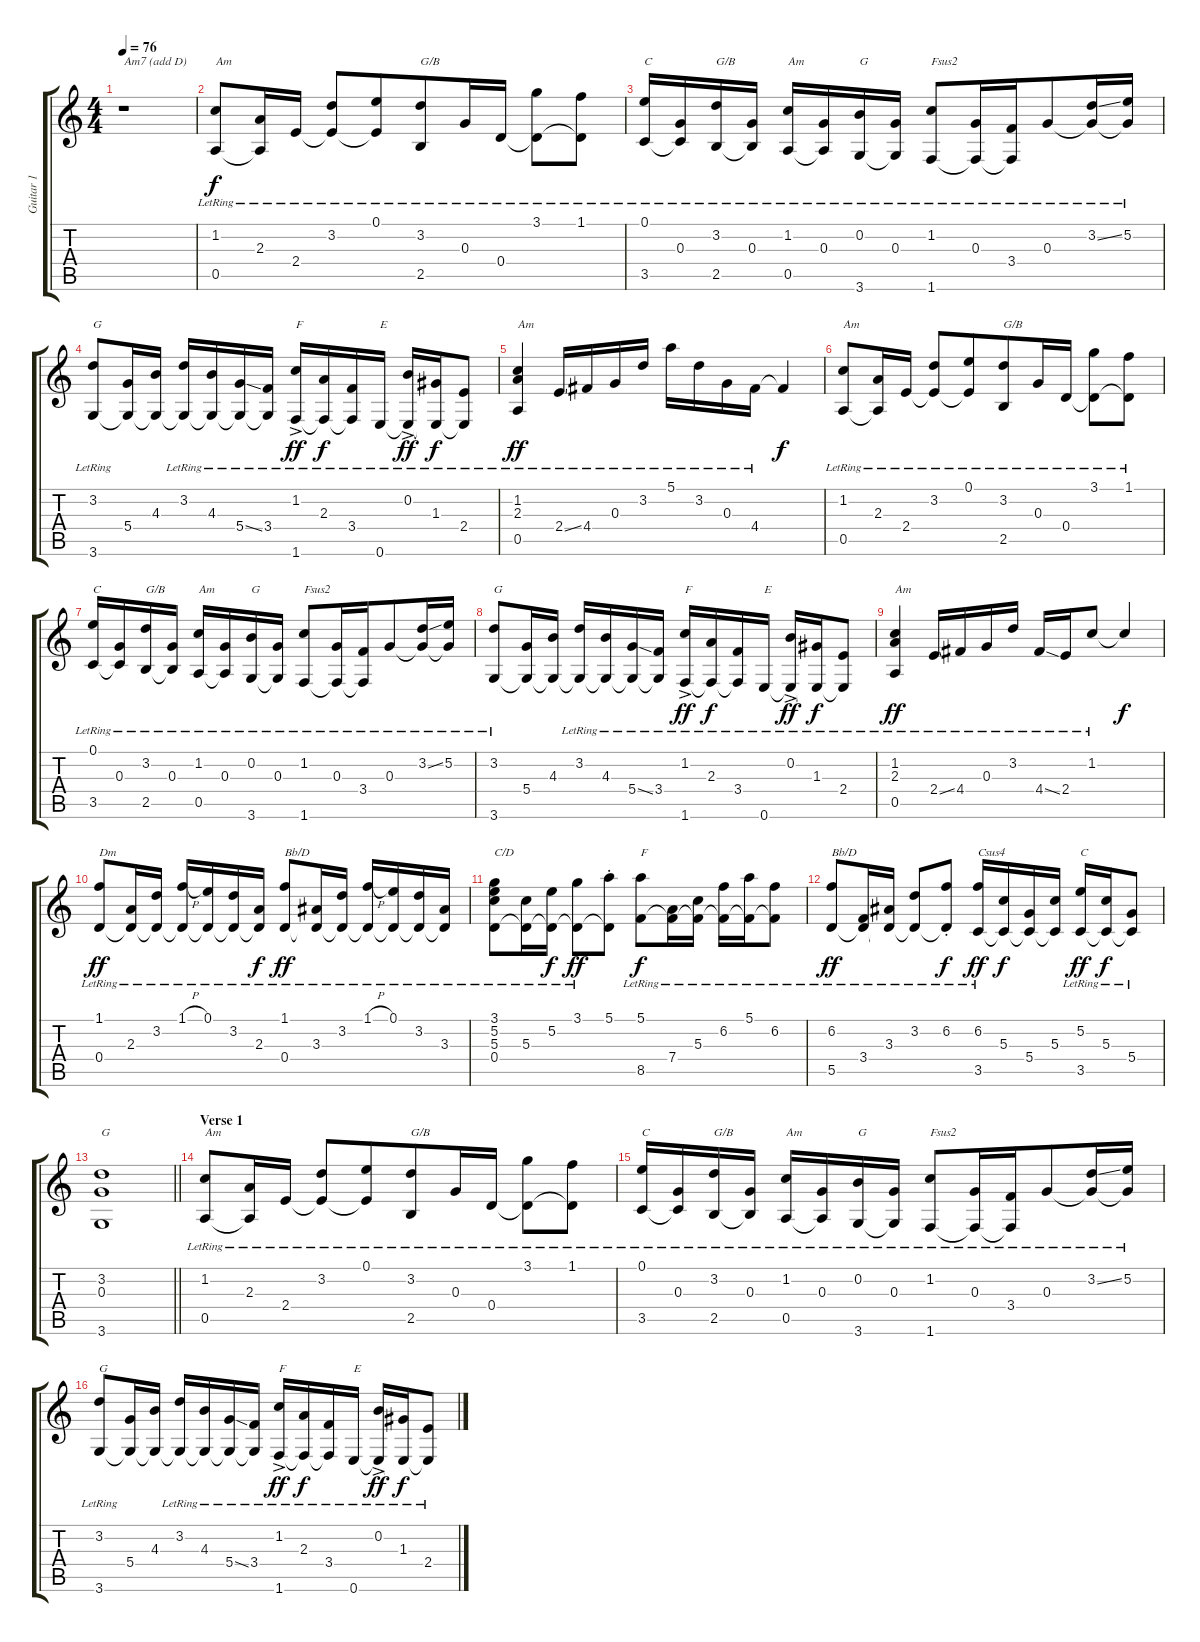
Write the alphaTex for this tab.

\track ("Guitar 1" "Guitar 1") {instrument acousticguitarnylon}
\staff {score tabs}
\tuning (E4 B3 G3 D3 A2 E2) {hide}
\ts (4 4)
\tempo 76
\clef g2
\ks c
r.1{txt "Am7 (add D)" dy f instrument acousticguitarnylon} |
(1.2{lr} 0.5{lr}).8{txt "Am"} (2.3{lr} 0.5{t}).16 2.4{lr}.16 (3.2{lr} 2.4{t}).8 (0.1{lr} 2.4{t}).8{beam merge} (3.2{lr} 2.5{lr}).8{txt "G/B" beam merge} 0.3{lr}.16 0.4{lr}.16 (3.1{lr} 0.4{t}).8 (1.1{lr} 0.4{t}).8 |
(0.1{lr} 3.5{lr}).16{txt "C"} (0.3{lr} 3.5{t}).16 (3.2{lr} 2.5{lr}).16{txt "G/B"} (0.3{lr} 2.5{t}).16 (1.2{lr} 0.5{lr}).16{txt "Am"} (0.3{lr} 0.5{t}).16 (0.2{lr} 3.6{lr}).16{txt "G"} (0.3{lr} 3.6{t}).16 (1.2{lr} 1.6{lr}).8{txt "Fsus2"} (0.3{lr} 1.6{t}).16 (3.4{lr} 1.6{t}).16{beam merge} 0.3{lr}.8 (3.2{ss lr} 0.3{t}).16 (5.2{lr} 0.3{t}).16 |
(3.2{lr} 3.6{lr}).8{txt "G"} (5.4 3.6{t}).16{beam merge} (4.3 3.6{t}).16 (3.2{lr} 3.6{t}).16 (4.3{lr} 3.6{t}).16{beam merge} (5.4{ss lr} 3.6{t}).16 (3.4{lr} 3.6{t}).16 (1.2{ac lr} 1.6{lr}).16{txt "F" dy ff beam merge} (2.3{lr} 1.6{t}).16{dy f} (3.4{lr} 1.6{t}).16{beam merge} 0.6{lr}.16{txt "E"} (0.2{ac lr} 0.6{t}).16{dy ff} (1.3{lr} 0.6{t}).16{dy f} (2.4{lr} 0.6{t}).8 |
(1.2{lr} 2.3{lr} 0.5{lr}).4{txt "Am" dy ff} 2.4{ss lr}.16 4.4{lr}.16 0.3{lr}.16 3.2{lr}.16 5.1{lr}.16 3.2{lr}.16 0.3{lr}.16 4.4{lr}.16 4.4{t}.4{dy f} |
(1.2{lr} 0.5{lr}).8{txt "Am"} (2.3{lr} 0.5{t}).16 2.4{lr}.16 (3.2{lr} 2.4{t}).8 (0.1{lr} 2.4{t}).8{beam merge} (3.2{lr} 2.5{lr}).8{txt "G/B" beam merge} 0.3{lr}.16 0.4{lr}.16 (3.1{lr} 0.4{t}).8 (1.1{lr} 0.4{t}).8 |
(0.1{lr} 3.5{lr}).16{txt "C"} (0.3{lr} 3.5{t}).16 (3.2{lr} 2.5{lr}).16{txt "G/B"} (0.3{lr} 2.5{t}).16 (1.2{lr} 0.5{lr}).16{txt "Am"} (0.3{lr} 0.5{t}).16 (0.2{lr} 3.6{lr}).16{txt "G"} (0.3{lr} 3.6{t}).16 (1.2{lr} 1.6{lr}).8{txt "Fsus2"} (0.3{lr} 1.6{t}).16 (3.4{lr} 1.6{t}).16{beam merge} 0.3{lr}.8 (3.2{ss lr} 0.3{t}).16 (5.2{lr} 0.3{t}).16 |
(3.2{lr} 3.6{lr}).8{txt "G"} (5.4 3.6{t}).16{beam merge} (4.3 3.6{t}).16 (3.2{lr} 3.6{t}).16 (4.3{lr} 3.6{t}).16{beam merge} (5.4{ss lr} 3.6{t}).16 (3.4{lr} 3.6{t}).16 (1.2{ac lr} 1.6{lr}).16{txt "F" dy ff beam merge} (2.3{lr} 1.6{t}).16{dy f} (3.4{lr} 1.6{t}).16{beam merge} 0.6{lr}.16{txt "E"} (0.2{ac lr} 0.6{t}).16{dy ff} (1.3{lr} 0.6{t}).16{dy f} (2.4{lr} 0.6{t}).8 |
(1.2{lr} 2.3{lr} 0.5{lr}).4{txt "Am" dy ff} 2.4{ss lr}.16 4.4{lr}.16 0.3{lr}.16 3.2{lr}.16 4.4{ss lr}.16 2.4{lr}.16 1.2{lr}.8{beam merge} 1.2{t}.4{dy f} |
(1.1{lr} 0.4{lr}).8{txt "Dm" dy ff} (2.3{lr} 0.4{t}).16 (3.2{lr} 0.4{t}).16 (1.1{h lr} 0.4{t}).16 (0.1{lr} 0.4{t}).16 (3.2{lr} 0.4{t}).16 (2.3{lr} 0.4{t}).16{dy f} (1.1{lr} 0.4).8{txt "Bb/D" dy ff} (3.3{lr} 0.4{t}).16 (3.2{lr} 0.4{t}).16 (1.1{h lr} 0.4{t}).16 (0.1{lr} 0.4{t}).16 (3.2{lr} 0.4{t}).16 (3.3{lr} 0.4{t}).16 |
(3.1{lr} 5.2 5.3 0.4{lr}).8{txt "C/D"} (5.3{lr} 0.4{t}).16 (5.2{lr} 0.4{t}).16{dy f} (3.1{lr} 0.4{t}).8{dy ff} (5.1{st} 0.4{t}).8 (5.1{lr} 8.5{lr}).8{txt "F" dy f} (7.4{lr} 8.5{t}).16 (5.3{lr} 8.5{t}).16 (6.2{lr} 8.5{t}).16 (5.1{lr} 8.5{t}).16{beam merge} (6.2{lr} 8.5{t}).8 |
(6.2{lr} 5.5{lr}).8{txt "Bb/D" dy ff} (3.4{lr} 5.5{t}).16 (3.3{lr} 5.5{t}).16 (3.2{lr} 5.5{t}).8 (6.2{st lr} 5.5{t}).8{dy f} (6.2{lr} 3.5{lr}).16{txt "Csus4" dy ff} (5.3 3.5{t}).16{dy f} (5.4 3.5{t}).16 (5.3 3.5{t}).16 (5.2{lr} 3.5{lr}).16{txt "C" dy ff} (5.3{lr} 3.5{t}).16{dy f} (5.4{lr} 3.5{t}).8 |
\barLineRight lightlight
(3.2 0.3 3.6).1{txt "G"} |
\section ("" "Verse 1")
(1.2{lr} 0.5{lr}).8{txt "Am"} (2.3{lr} 0.5{t}).16 2.4{lr}.16 (3.2{lr} 2.4{t}).8 (0.1{lr} 2.4{t}).8{beam merge} (3.2{lr} 2.5{lr}).8{txt "G/B" beam merge} 0.3{lr}.16 0.4{lr}.16 (3.1{lr} 0.4{t}).8 (1.1{lr} 0.4{t}).8 |
(0.1{lr} 3.5{lr}).16{txt "C"} (0.3{lr} 3.5{t}).16 (3.2{lr} 2.5{lr}).16{txt "G/B"} (0.3{lr} 2.5{t}).16 (1.2{lr} 0.5{lr}).16{txt "Am"} (0.3{lr} 0.5{t}).16 (0.2{lr} 3.6{lr}).16{txt "G"} (0.3{lr} 3.6{t}).16 (1.2{lr} 1.6{lr}).8{txt "Fsus2"} (0.3{lr} 1.6{t}).16 (3.4{lr} 1.6{t}).16{beam merge} 0.3{lr}.8 (3.2{ss lr} 0.3{t}).16 (5.2{lr} 0.3{t}).16 |
(3.2{lr} 3.6{lr}).8{txt "G"} (5.4 3.6{t}).16{beam merge} (4.3 3.6{t}).16 (3.2{lr} 3.6{t}).16 (4.3{lr} 3.6{t}).16{beam merge} (5.4{ss lr} 3.6{t}).16 (3.4{lr} 3.6{t}).16 (1.2{ac lr} 1.6{lr}).16{txt "F" dy ff beam merge} (2.3{lr} 1.6{t}).16{dy f} (3.4{lr} 1.6{t}).16{beam merge} 0.6{lr}.16{txt "E"} (0.2{ac lr} 0.6{t}).16{dy ff} (1.3{lr} 0.6{t}).16{dy f} (2.4{lr} 0.6{t}).8
